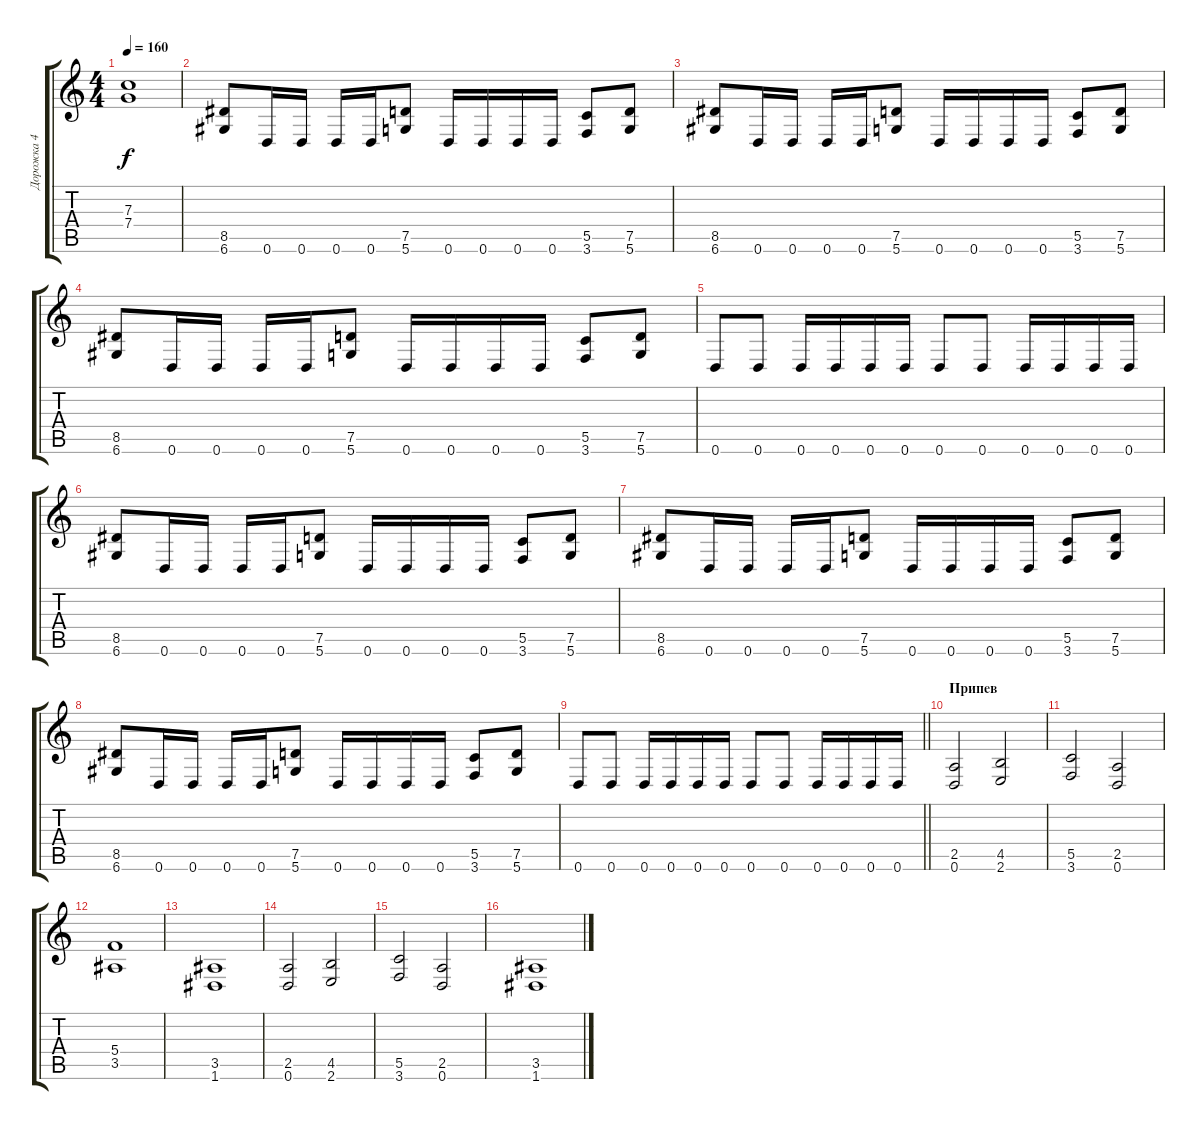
\track ("Дорожка 4" "Дорожка 4") {instrument distortionguitar}
\staff {score tabs}
\tuning (D4 A3 F3 C3 G2 D2) {hide}
\ts (4 4)
\tempo 160
\clef g2
\ks c
(7.3 7.4).1{dy f} |
(8.5 6.6).8 0.6.16 0.6.16 0.6.16 0.6.16 (7.5 5.6).8 0.6.16 0.6.16 0.6.16 0.6.16 (5.5 3.6).8 (7.5 5.6).8 |
(8.5 6.6).8 0.6.16 0.6.16 0.6.16 0.6.16 (7.5 5.6).8 0.6.16 0.6.16 0.6.16 0.6.16 (5.5 3.6).8 (7.5 5.6).8 |
(8.5 6.6).8 0.6.16 0.6.16 0.6.16 0.6.16 (7.5 5.6).8 0.6.16 0.6.16 0.6.16 0.6.16 (5.5 3.6).8 (7.5 5.6).8 |
0.6.8 0.6.8 0.6.16 0.6.16 0.6.16 0.6.16 0.6.8 0.6.8 0.6.16 0.6.16 0.6.16 0.6.16 |
(8.5 6.6).8 0.6.16 0.6.16 0.6.16 0.6.16 (7.5 5.6).8 0.6.16 0.6.16 0.6.16 0.6.16 (5.5 3.6).8 (7.5 5.6).8 |
(8.5 6.6).8 0.6.16 0.6.16 0.6.16 0.6.16 (7.5 5.6).8 0.6.16 0.6.16 0.6.16 0.6.16 (5.5 3.6).8 (7.5 5.6).8 |
(8.5 6.6).8 0.6.16 0.6.16 0.6.16 0.6.16 (7.5 5.6).8 0.6.16 0.6.16 0.6.16 0.6.16 (5.5 3.6).8 (7.5 5.6).8 |
\barLineRight lightlight
0.6.8 0.6.8 0.6.16 0.6.16 0.6.16 0.6.16 0.6.8 0.6.8 0.6.16 0.6.16 0.6.16 0.6.16 |
\section ("" "Припев ")
(2.5 0.6).2 (4.5 2.6).2 |
(5.5 3.6).2 (2.5 0.6).2 |
(5.4 3.5).1 |
(3.5 1.6).1 |
(2.5 0.6).2 (4.5 2.6).2 |
(5.5 3.6).2 (2.5 0.6).2 |
(3.5 1.6).1
